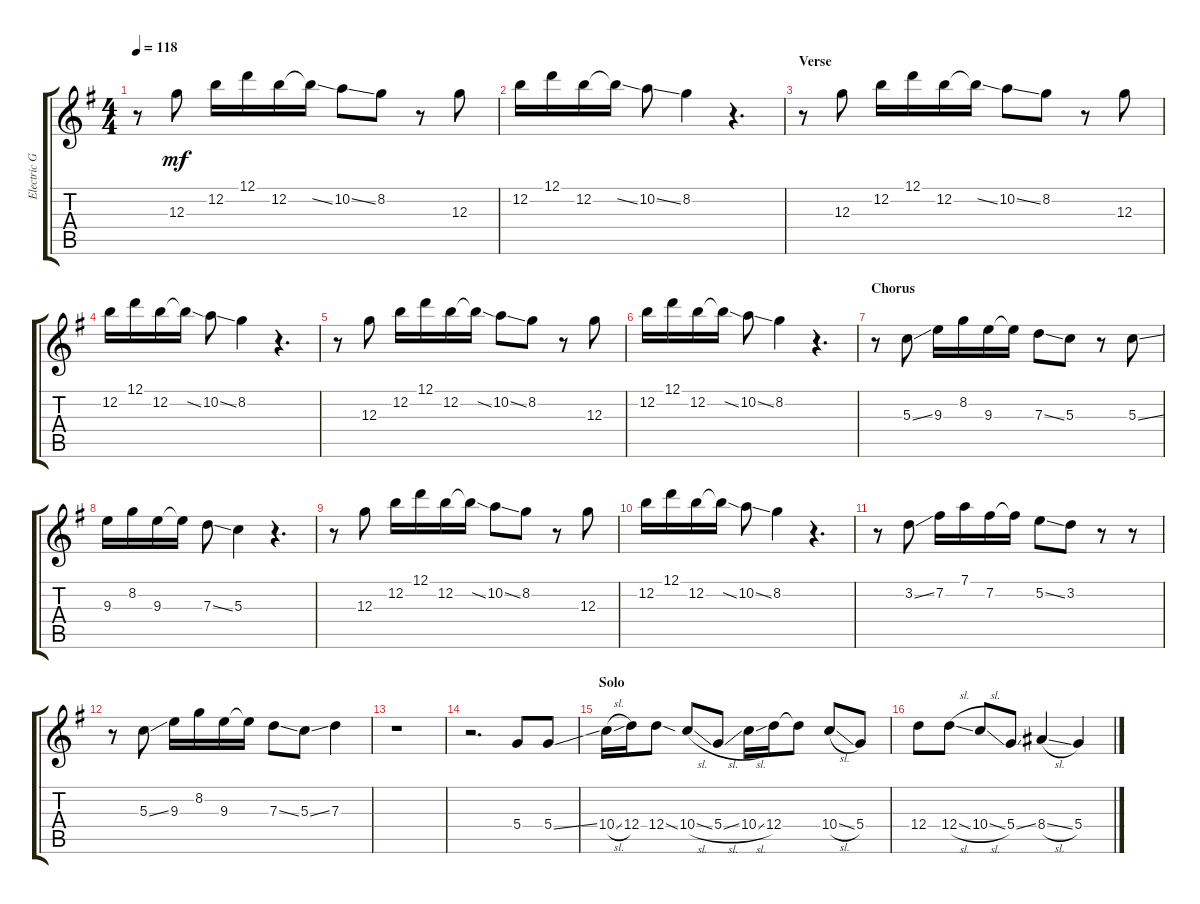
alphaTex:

\track ("Electric Guitar" "Electric G") {instrument overdrivenguitar}
\staff {score tabs}
\tuning (D4 B3 G3 D3 G2 D2) {hide}
\ts (4 4)
\tempo 118
\clef g2
\ks g
r.8{dy mf} 12.3.8 12.2.16 12.1.16 12.2.16 12.2{ss t}.16 10.2{ss}.8 8.2.8 r.8 12.3.8 |
12.2.16 12.1.16 12.2.16 12.2{ss t}.16 10.2{ss}.8 8.2.4 r.4{d} |
\section ("" "Verse")
r.8 12.3.8 12.2.16 12.1.16 12.2.16 12.2{ss t}.16 10.2{ss}.8 8.2.8 r.8 12.3.8 |
12.2.16 12.1.16 12.2.16 12.2{ss t}.16 10.2{ss}.8 8.2.4 r.4{d} |
r.8 12.3.8 12.2.16 12.1.16 12.2.16 12.2{ss t}.16 10.2{ss}.8 8.2.8 r.8 12.3.8 |
12.2.16 12.1.16 12.2.16 12.2{ss t}.16 10.2{ss}.8 8.2.4 r.4{d} |
\section ("" "Chorus")
r.8 5.3{ss}.8 9.3.16 8.2.16 9.3.16 9.3{t}.16 7.3{ss}.8 5.3.8 r.8 5.3{ss}.8 |
9.3.16 8.2.16 9.3.16 9.3{t}.16 7.3{ss}.8 5.3.4 r.4{d} |
r.8 12.3.8 12.2.16 12.1.16 12.2.16 12.2{ss t}.16 10.2{ss}.8 8.2.8 r.8 12.3.8 |
12.2.16 12.1.16 12.2.16 12.2{ss t}.16 10.2{ss}.8 8.2.4 r.4{d} |
r.8 3.2{ss}.8 7.2.16 7.1.16 7.2.16 7.2{t}.16 5.2{ss}.8 3.2.8 r.8 r.8 |
r.8 5.3{ss}.8 9.3.16 8.2.16 9.3.16 9.3{t}.16 7.3{ss}.8 5.3{ss}.8 7.3.4 |
r.1 |
r.2{d} 5.4.8 5.4{ss}.8 |
\section ("" "Solo")
10.4{sl}.16 12.4.16 12.4{sod}.8 10.4{sl}.8 5.4{sl}.8 10.4{sl}.16 12.4.16 12.4{t}.8 10.4{sl}.8 5.4.8 |
12.4.8 12.4{sl}.8 10.4{sl}.8 5.4{ss}.8 8.4{sl}.4 5.4.4
